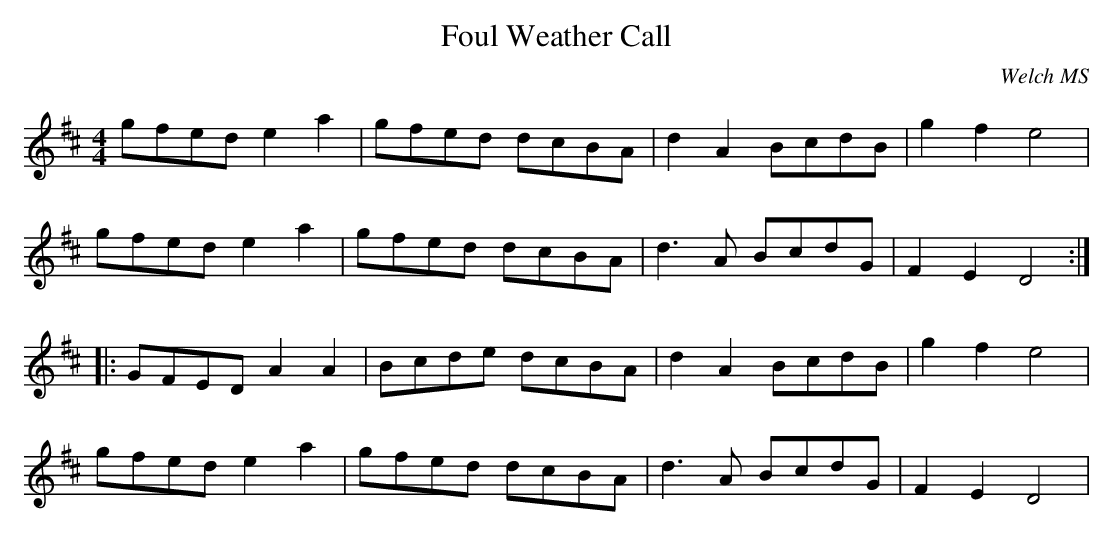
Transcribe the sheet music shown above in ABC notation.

X:1
T:Foul Weather Call
C:Welch MS
M:4/4
L:1/8
K:D
gfed e2a2|gfed dcBA|d2A2BcdB|g2f2e4|
gfed e2a2|gfed dcBA|d3A BcdG|F2E2D4:|
|:GFED A2A2|Bcde dcBA|d2A2BcdB|g2f2e4|
gfed e2a2|gfed dcBA|d3A BcdG|F2E2D4|
:|
